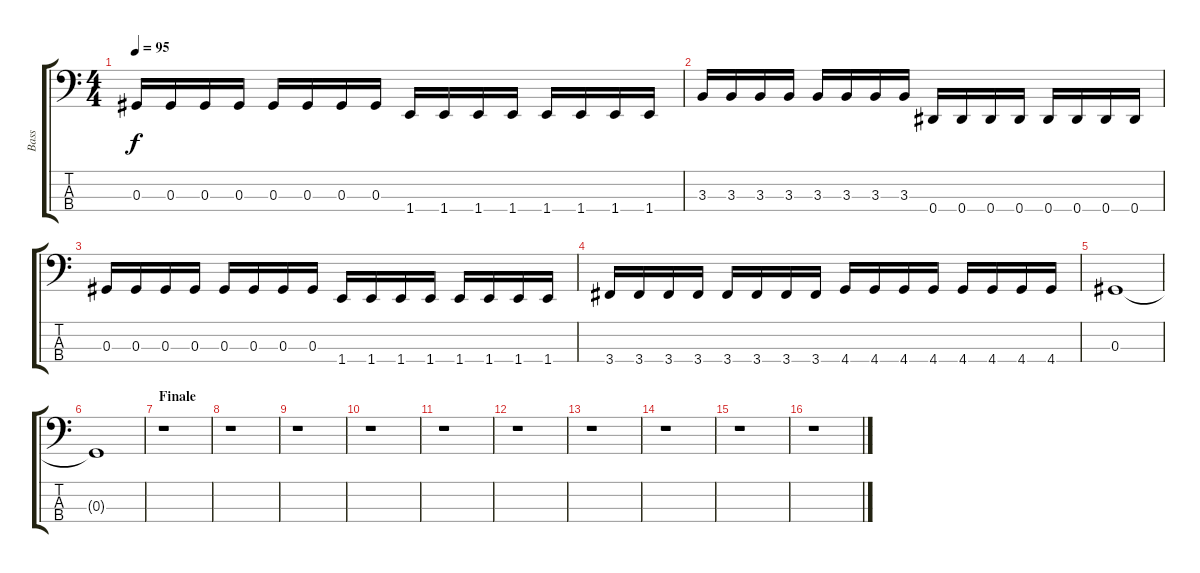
\track ("Bass" "Bass") {instrument electricbasspick}
\staff {score tabs}
\tuning (Gb2 Db2 Ab1 Eb1) {hide}
\ts (4 4)
\tempo 95
\clef f4
\ks c
0.3.16{dy f} 0.3.16 0.3.16 0.3.16 0.3.16 0.3.16 0.3.16 0.3.16 1.4.16 1.4.16 1.4.16 1.4.16 1.4.16 1.4.16 1.4.16 1.4.16 |
3.3.16 3.3.16 3.3.16 3.3.16 3.3.16 3.3.16 3.3.16 3.3.16 0.4.16 0.4.16 0.4.16 0.4.16 0.4.16 0.4.16 0.4.16 0.4.16 |
0.3.16 0.3.16 0.3.16 0.3.16 0.3.16 0.3.16 0.3.16 0.3.16 1.4.16 1.4.16 1.4.16 1.4.16 1.4.16 1.4.16 1.4.16 1.4.16 |
3.4.16 3.4.16 3.4.16 3.4.16 3.4.16 3.4.16 3.4.16 3.4.16 4.4.16 4.4.16 4.4.16 4.4.16 4.4.16 4.4.16 4.4.16 4.4.16 |
0.3.1 |
0.3{t}.1 |
\section ("" "Finale")
r.1 |
r.1 |
r.1 |
r.1 |
r.1 |
r.1 |
r.1 |
r.1 |
r.1 |
r.1
